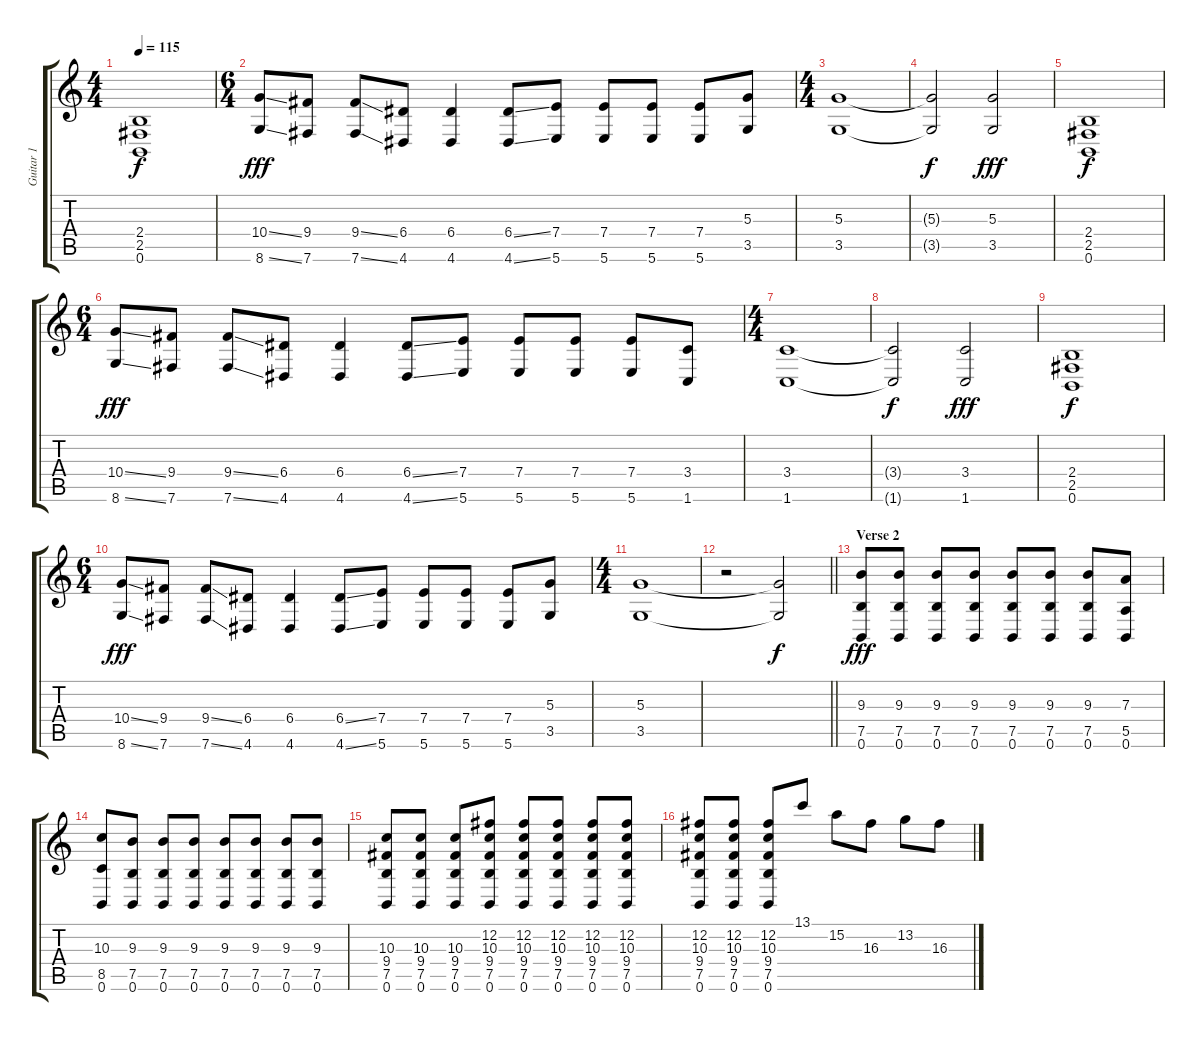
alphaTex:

\track ("Guitar 1" "Guitar 1") {instrument distortionguitar}
\staff {score tabs}
\tuning (B3 Gb3 D3 A2 E2 B1) {hide}
\ts (4 4)
\tempo 115
\clef g2
\ks c
(2.4 2.5 0.6).1{dy f} |
\ts (6 4)
(10.4{ss} 8.6{ss}).8{dy fff} (9.4 7.6).8 (9.4{ss} 7.6{ss}).8 (6.4 4.6).8 (6.4 4.6).4 (6.4{ss} 4.6{ss}).8 (7.4 5.6).8 (7.4 5.6).8 (7.4 5.6).8 (7.4 5.6).8 (5.3 3.5).8 |
\ts (4 4)
(5.3 3.5).1 |
(5.3{t} 3.5{t}).2{dy f} (5.3 3.5).2{dy fff} |
(2.4 2.5 0.6).1{dy f} |
\ts (6 4)
(10.4{ss} 8.6{ss}).8{dy fff} (9.4 7.6).8 (9.4{ss} 7.6{ss}).8 (6.4 4.6).8 (6.4 4.6).4 (6.4{ss} 4.6{ss}).8 (7.4 5.6).8 (7.4 5.6).8 (7.4 5.6).8 (7.4 5.6).8 (3.4 1.6).8 |
\ts (4 4)
(3.4 1.6).1 |
(3.4{t} 1.6{t}).2{dy f} (3.4 1.6).2{dy fff} |
(2.4 2.5 0.6).1{dy f} |
\ts (6 4)
(10.4{ss} 8.6{ss}).8{dy fff} (9.4 7.6).8 (9.4{ss} 7.6{ss}).8 (6.4 4.6).8 (6.4 4.6).4 (6.4{ss} 4.6{ss}).8 (7.4 5.6).8 (7.4 5.6).8 (7.4 5.6).8 (7.4 5.6).8 (5.3 3.5).8 |
\ts (4 4)
(5.3 3.5).1 |
\barLineRight lightlight
r.2 (5.3{t} 3.5{t}).2{dy f} |
\section ("" "Verse 2")
(9.3 7.5 0.6).8{dy fff} (9.3 7.5 0.6).8 (9.3 7.5 0.6).8 (9.3 7.5 0.6).8 (9.3 7.5 0.6).8 (9.3 7.5 0.6).8 (9.3 7.5 0.6).8 (7.3 5.5 0.6).8 |
(10.3 8.5 0.6).8 (9.3 7.5 0.6).8 (9.3 7.5 0.6).8 (9.3 7.5 0.6).8 (9.3 7.5 0.6).8 (9.3 7.5 0.6).8 (9.3 7.5 0.6).8 (9.3 7.5 0.6).8 |
(10.3 9.4 7.5 0.6).8 (10.3 9.4 7.5 0.6).8 (10.3 9.4 7.5 0.6).8 (12.2 10.3 9.4 7.5 0.6).8 (12.2 10.3 9.4 7.5 0.6).8 (12.2 10.3 9.4 7.5 0.6).8 (12.2 10.3 9.4 7.5 0.6).8 (12.2 10.3 9.4 7.5 0.6).8 |
(12.2 10.3 9.4 7.5 0.6).8 (12.2 10.3 9.4 7.5 0.6).8 (12.2 10.3 9.4 7.5 0.6).8 13.1.8 15.2.8 16.3.8 13.2.8 16.3.8
